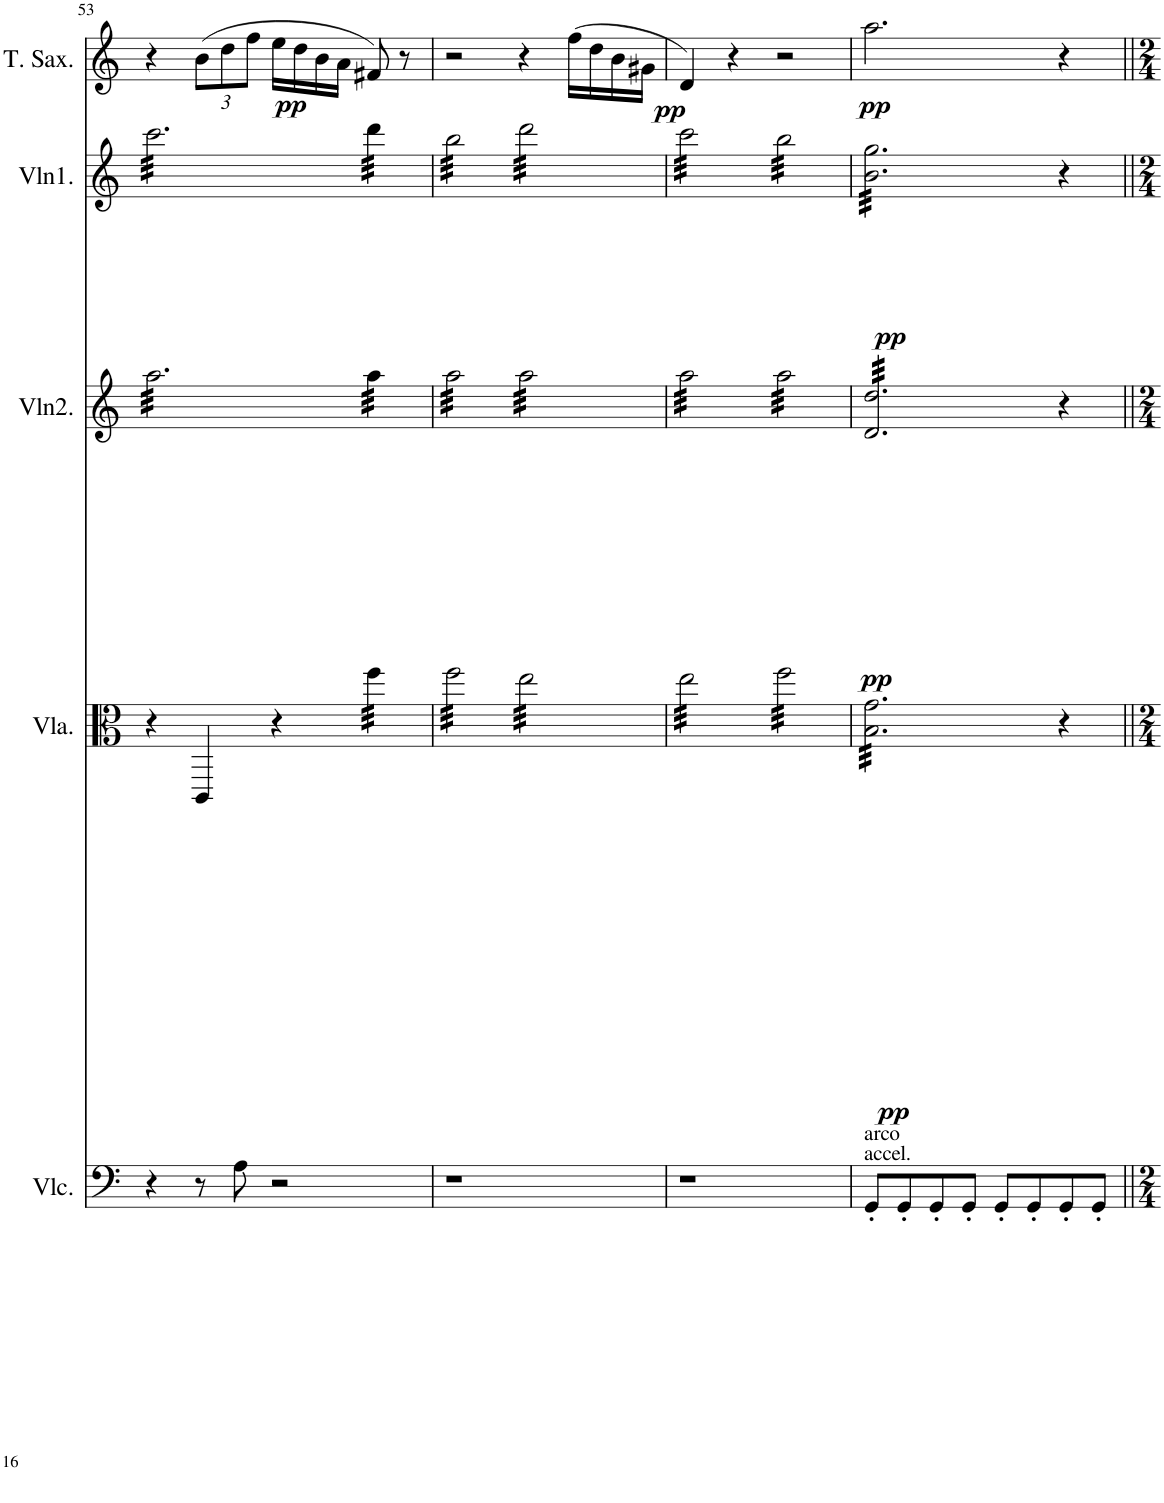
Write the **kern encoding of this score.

**kern	**dynam	**kern	**dynam	**kern	**dynam	**kern	**dynam	**kern	**dynam
*part5	*part5	*part4	*part4	*part3	*part3	*part2	*part2	*part1	*part1
*staff5	*staff5	*staff4	*staff4	*staff3	*staff3	*staff2	*staff2	*staff1	*staff1
*I"Cello	*	*I"Viola	*	*I"Violin2	*	*I"Violin1	*	*I"Tenor Sax	*
*	*	*I'Vla.	*	*I'Vln2.	*	*I'Vln1.	*	*I'T. Sax.	*
!!LO:PB:g=z
*clefF4	*	*clefC3	*	*clefG2	*	*clefG2	*	*clefG2	*
*	*	*	*	*	*	*	*	*Trd8c14	*
*k[]	*	*k[]	*	*k[]	*	*k[]	*	*k[]	*
*M4/4	*	*M4/4	*	*M4/4	*	*M4/4	*	*M4/4	*
=53	=53	=53	=53	=53	=53	=53	=53	=53	=53
*	*	*	*	*tremolo	*	*	*	*	*
*	*	*	*	*	*	*tremolo	*	*	*
4r	.	4r	.	32aa\LLL	.	32ccc\LLL	.	4r	.
.	.	.	.	32aa\	.	32ccc\	.	.	.
.	.	.	.	32aa\	.	32ccc\	.	.	.
.	.	.	.	32aa\	.	32ccc\	.	.	.
.	.	.	.	32aa\	.	32ccc\	.	.	.
.	.	.	.	32aa\	.	32ccc\	.	.	.
.	.	.	.	32aa\	.	32ccc\	.	.	.
.	.	.	.	32aa\	.	32ccc\	.	.	.
*	*	*	*	*	*	*	*	*Xbrackettup	*
!	!	!	!	!	!	!	!	!	!LO:DY:b
8r	.	4CC/	.	32aa\	.	32ccc\	.	(12b\L	pp
.	.	.	.	32aa\	.	32ccc\	.	.	.
.	.	.	.	32aa\	.	32ccc\	.	.	.
.	.	.	.	.	.	.	.	12dd\	.
.	.	.	.	32aa\	.	32ccc\	.	.	.
8A\	.	.	.	32aa\	.	32ccc\	.	.	.
.	.	.	.	32aa\	.	32ccc\	.	.	.
.	.	.	.	.	.	.	.	12ff\J	.
.	.	.	.	32aa\	.	32ccc\	.	.	.
.	.	.	.	32aa\	.	32ccc\	.	.	.
2r	.	4r	.	32aa\	.	32ccc\	.	16ee\LL	.
.	.	.	.	32aa\	.	32ccc\	.	.	.
.	.	.	.	32aa\	.	32ccc\	.	16dd\	.
.	.	.	.	32aa\	.	32ccc\	.	.	.
.	.	.	.	32aa\	.	32ccc\	.	16b\	.
.	.	.	.	32aa\	.	32ccc\	.	.	.
.	.	.	.	32aa\	.	32ccc\	.	16a\JJ	.
.	.	.	.	32aa\JJJ	.	32ccc\JJJ	.	.	.
*	*	*tremolo	*	*	*	*	*	*	*
.	.	32ff\LLL	.	32aa\LLL	.	32ddd\LLL	.	8f#X/)	.
.	.	32ff\	.	32aa\	.	32ddd\	.	.	.
.	.	32ff\	.	32aa\	.	32ddd\	.	.	.
.	.	32ff\	.	32aa\	.	32ddd\	.	.	.
.	.	32ff\	.	32aa\	.	32ddd\	.	8r	.
.	.	32ff\	.	32aa\	.	32ddd\	.	.	.
.	.	32ff\	.	32aa\	.	32ddd\	.	.	.
.	.	32ff\JJJ	.	32aa\JJJ	.	32ddd\JJJ	.	.	.
=54	=54	=54	=54	=54	=54	=54	=54	=54	=54
1r	.	32ff\LLL	.	32aa\LLL	.	32bb\LLL	.	2r	.
.	.	32ff\	.	32aa\	.	32bb\	.	.	.
.	.	32ff\	.	32aa\	.	32bb\	.	.	.
.	.	32ff\	.	32aa\	.	32bb\	.	.	.
.	.	32ff\	.	32aa\	.	32bb\	.	.	.
.	.	32ff\	.	32aa\	.	32bb\	.	.	.
.	.	32ff\	.	32aa\	.	32bb\	.	.	.
.	.	32ff\	.	32aa\	.	32bb\	.	.	.
.	.	32ff\	.	32aa\	.	32bb\	.	.	.
.	.	32ff\	.	32aa\	.	32bb\	.	.	.
.	.	32ff\	.	32aa\	.	32bb\	.	.	.
.	.	32ff\	.	32aa\	.	32bb\	.	.	.
.	.	32ff\	.	32aa\	.	32bb\	.	.	.
.	.	32ff\	.	32aa\	.	32bb\	.	.	.
.	.	32ff\	.	32aa\	.	32bb\	.	.	.
.	.	32ff\JJJ	.	32aa\JJJ	.	32bb\JJJ	.	.	.
.	.	32ee\LLL	.	32aa\LLL	.	32ddd\LLL	.	4r	.
.	.	32ee\	.	32aa\	.	32ddd\	.	.	.
.	.	32ee\	.	32aa\	.	32ddd\	.	.	.
.	.	32ee\	.	32aa\	.	32ddd\	.	.	.
.	.	32ee\	.	32aa\	.	32ddd\	.	.	.
.	.	32ee\	.	32aa\	.	32ddd\	.	.	.
.	.	32ee\	.	32aa\	.	32ddd\	.	.	.
.	.	32ee\	.	32aa\	.	32ddd\	.	.	.
!	!	!	!	!	!	!	!	!	!LO:DY:b
.	.	32ee\	.	32aa\	.	32ddd\	.	(16ff\LL	pp
.	.	32ee\	.	32aa\	.	32ddd\	.	.	.
.	.	32ee\	.	32aa\	.	32ddd\	.	16dd\	.
.	.	32ee\	.	32aa\	.	32ddd\	.	.	.
.	.	32ee\	.	32aa\	.	32ddd\	.	16b\	.
.	.	32ee\	.	32aa\	.	32ddd\	.	.	.
.	.	32ee\	.	32aa\	.	32ddd\	.	16g#X\JJ	.
.	.	32ee\JJJ	.	32aa\JJJ	.	32ddd\JJJ	.	.	.
=55	=55	=55	=55	=55	=55	=55	=55	=55	=55
1r	.	32ee\LLL	.	32aa\LLL	.	32ccc\LLL	.	4d/)	.
.	.	32ee\	.	32aa\	.	32ccc\	.	.	.
.	.	32ee\	.	32aa\	.	32ccc\	.	.	.
.	.	32ee\	.	32aa\	.	32ccc\	.	.	.
.	.	32ee\	.	32aa\	.	32ccc\	.	.	.
.	.	32ee\	.	32aa\	.	32ccc\	.	.	.
.	.	32ee\	.	32aa\	.	32ccc\	.	.	.
.	.	32ee\	.	32aa\	.	32ccc\	.	.	.
.	.	32ee\	.	32aa\	.	32ccc\	.	4r	.
.	.	32ee\	.	32aa\	.	32ccc\	.	.	.
.	.	32ee\	.	32aa\	.	32ccc\	.	.	.
.	.	32ee\	.	32aa\	.	32ccc\	.	.	.
.	.	32ee\	.	32aa\	.	32ccc\	.	.	.
.	.	32ee\	.	32aa\	.	32ccc\	.	.	.
.	.	32ee\	.	32aa\	.	32ccc\	.	.	.
.	.	32ee\JJJ	.	32aa\JJJ	.	32ccc\JJJ	.	.	.
.	.	32ff\LLL	.	32aa\LLL	.	32bb\LLL	.	2r	.
.	.	32ff\	.	32aa\	.	32bb\	.	.	.
.	.	32ff\	.	32aa\	.	32bb\	.	.	.
.	.	32ff\	.	32aa\	.	32bb\	.	.	.
.	.	32ff\	.	32aa\	.	32bb\	.	.	.
.	.	32ff\	.	32aa\	.	32bb\	.	.	.
.	.	32ff\	.	32aa\	.	32bb\	.	.	.
.	.	32ff\	.	32aa\	.	32bb\	.	.	.
.	.	32ff\	.	32aa\	.	32bb\	.	.	.
.	.	32ff\	.	32aa\	.	32bb\	.	.	.
.	.	32ff\	.	32aa\	.	32bb\	.	.	.
.	.	32ff\	.	32aa\	.	32bb\	.	.	.
.	.	32ff\	.	32aa\	.	32bb\	.	.	.
.	.	32ff\	.	32aa\	.	32bb\	.	.	.
.	.	32ff\	.	32aa\	.	32bb\	.	.	.
.	.	32ff\JJJ	.	32aa\JJJ	.	32bb\JJJ	.	.	.
=56	=56	=56	=56	=56	=56	=56	=56	=56	=56
!LO:TX:a:t=accel.	!	!	!	!	!	!	!	!	!
!LO:TX:a:t=arco	!	!	!	!	!	!	!	!	!
!	!LO:HP:b	!	!	!	!	!	!	!	!
!	!LO:DY:n=1:b	!	!LO:DY:b	!	!LO:DY:b	!	!LO:DY:b	!	!LO:DY:b
8GG'/L	< pp	32B\ 32g\LLL	pp	32d/ 32dd/LLL	pp	32b\ 32gg\LLL	pp	2.aa\	pp
.	.	32B\ 32g\	.	32d/ 32dd/	.	32b\ 32gg\	.	.	.
.	.	32B\ 32g\	.	32d/ 32dd/	.	32b\ 32gg\	.	.	.
.	.	32B\ 32g\	.	32d/ 32dd/	.	32b\ 32gg\	.	.	.
8GG'/	.	32B\ 32g\	.	32d/ 32dd/	.	32b\ 32gg\	.	.	.
.	.	32B\ 32g\	.	32d/ 32dd/	.	32b\ 32gg\	.	.	.
.	.	32B\ 32g\	.	32d/ 32dd/	.	32b\ 32gg\	.	.	.
.	.	32B\ 32g\	.	32d/ 32dd/	.	32b\ 32gg\	.	.	.
8GG'/	.	32B\ 32g\	.	32d/ 32dd/	.	32b\ 32gg\	.	.	.
.	.	32B\ 32g\	.	32d/ 32dd/	.	32b\ 32gg\	.	.	.
.	.	32B\ 32g\	.	32d/ 32dd/	.	32b\ 32gg\	.	.	.
.	.	32B\ 32g\	.	32d/ 32dd/	.	32b\ 32gg\	.	.	.
8GG'/J	.	32B\ 32g\	.	32d/ 32dd/	.	32b\ 32gg\	.	.	.
.	.	32B\ 32g\	.	32d/ 32dd/	.	32b\ 32gg\	.	.	.
.	.	32B\ 32g\	.	32d/ 32dd/	.	32b\ 32gg\	.	.	.
.	.	32B\ 32g\	.	32d/ 32dd/	.	32b\ 32gg\	.	.	.
8GG'/L	.	32B\ 32g\	.	32d/ 32dd/	.	32b\ 32gg\	.	.	.
.	.	32B\ 32g\	.	32d/ 32dd/	.	32b\ 32gg\	.	.	.
.	.	32B\ 32g\	.	32d/ 32dd/	.	32b\ 32gg\	.	.	.
.	.	32B\ 32g\	.	32d/ 32dd/	.	32b\ 32gg\	.	.	.
8GG'/	.	32B\ 32g\	.	32d/ 32dd/	.	32b\ 32gg\	.	.	.
.	.	32B\ 32g\	.	32d/ 32dd/	.	32b\ 32gg\	.	.	.
.	.	32B\ 32g\	.	32d/ 32dd/	.	32b\ 32gg\	.	.	.
.	.	32B\ 32g\JJJ	.	32d/ 32dd/JJJ	.	32b\ 32gg\JJJ	.	.	.
*	*	*	*	*	*	*Xtremolo	*	*	*
*	*	*	*	*Xtremolo	*	*	*	*	*
*	*	*Xtremolo	*	*	*	*	*	*	*
8GG'/	.	4r	.	4r	.	4r	.	4r	.
8GG'/J	.	.	.	.	.	.	.	.	.
.	[	.	.	.	.	.	.	.	.
=||	=||	=||	=||	=||	=||	=||	=||	=||	=||
*-	*-	*-	*-	*-	*-	*-	*-	*-	*-
